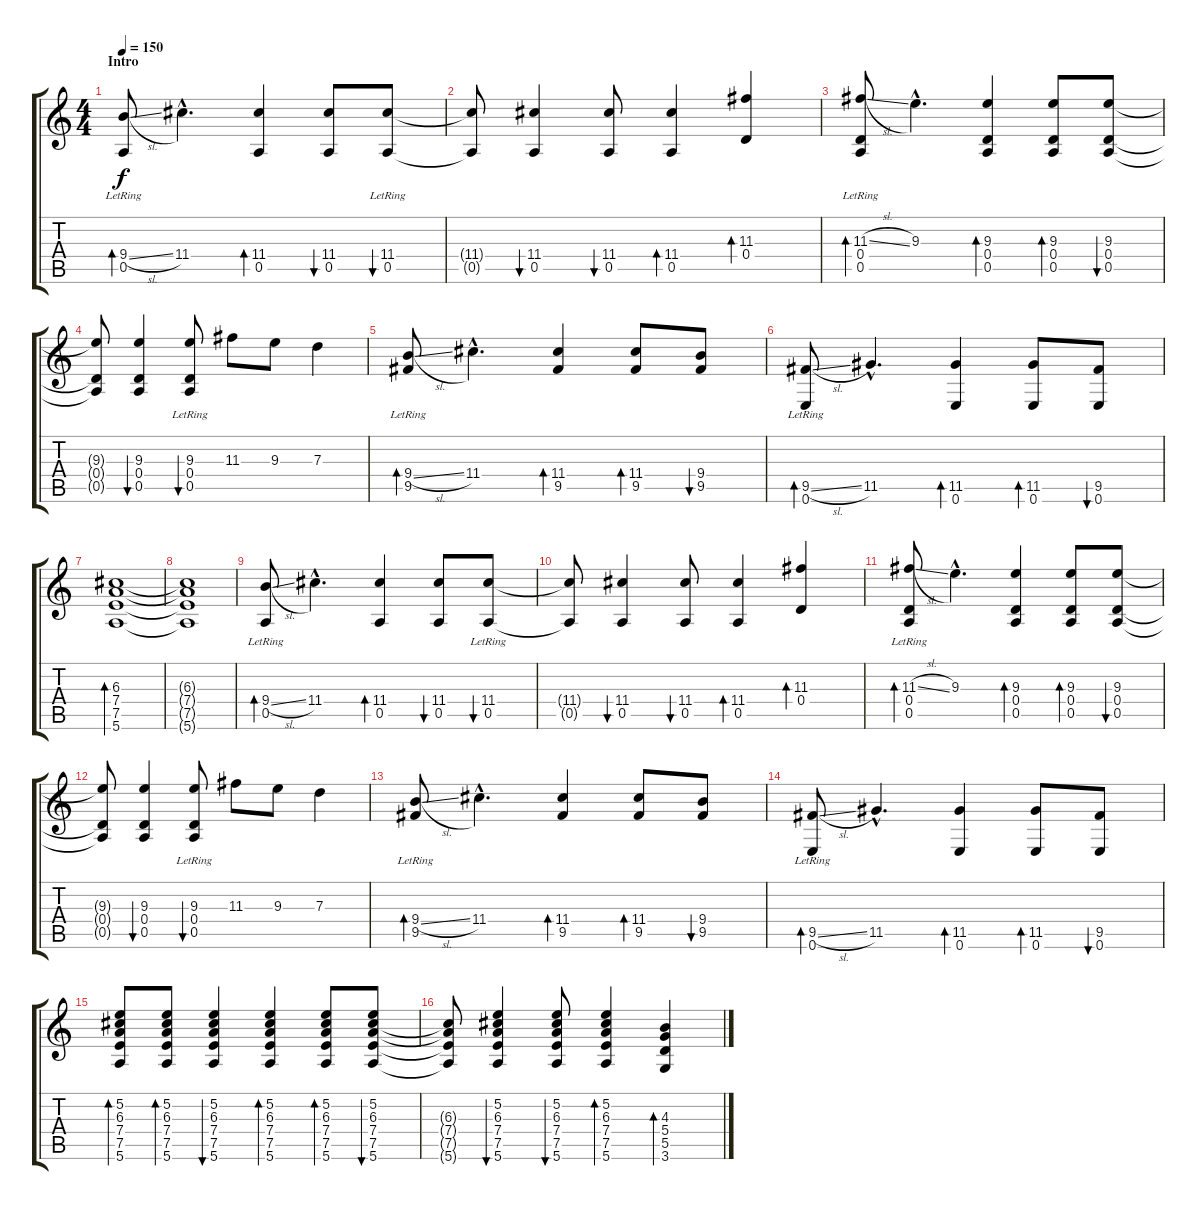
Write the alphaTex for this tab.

\track "" {instrument acousticguitarsteel}
\staff {score tabs}
\tuning (E4 B3 G3 D3 A2 E2) {hide}
\ts (4 4)
\section ("" "Intro")
\tempo 150
\clef g2
\ks c
(9.4{sl} 0.5{lr}).8{bd 60 dy f instrument acousticguitarsteel} 11.4{hac}.4{d} (11.4 0.5).4{bd 60} (11.4 0.5).8{bu 480} (11.4{lr} 0.5{lr}).8{bu 60} |
(11.4{t} 0.5{t}).8 (11.4 0.5).4{bu 60} (11.4 0.5).8{bu 60} (11.4 0.5).4{bd 60} (11.3 0.4).4{bd 60} |
(11.3{sl} 0.4{lr} 0.5{lr}).8{bd 60} 9.3{hac}.4{d} (9.3 0.4 0.5).4{bd 60} (9.3 0.4 0.5).8{bd 60} (9.3 0.4 0.5).8{bu 60} |
(9.3{t} 0.4{t} 0.5{t}).8 (9.3 0.4 0.5).4{bu 60} (9.3 0.4{lr} 0.5{lr}).8{bu 60} 11.3.8 9.3.8 7.3.4 |
(9.4{sl} 9.5{lr}).8{bd 60} 11.4{hac}.4{d} (11.4 9.5).4{bd 60} (11.4 9.5).8{bd 60} (9.4 9.5).8{bu 60} |
(9.5{sl} 0.6{lr}).8{bd 60} 11.5{hac}.4{d} (11.5 0.6).4{bd 60} (11.5 0.6).8{bd 60} (9.5 0.6).8{bu 60} |
(6.3 7.4 7.5 5.6).1{bd 480} |
(6.3{t} 7.4{t} 7.5{t} 5.6{t}).1 |
(9.4{sl} 0.5{lr}).8{bd 60} 11.4{hac}.4{d} (11.4 0.5).4{bd 60} (11.4 0.5).8{bu 480} (11.4{lr} 0.5{lr}).8{bu 60} |
(11.4{t} 0.5{t}).8 (11.4 0.5).4{bu 60} (11.4 0.5).8{bu 60} (11.4 0.5).4{bd 60} (11.3 0.4).4{bd 60} |
(11.3{sl} 0.4{lr} 0.5{lr}).8{bd 60} 9.3{hac}.4{d} (9.3 0.4 0.5).4{bd 60} (9.3 0.4 0.5).8{bd 60} (9.3 0.4 0.5).8{bu 60} |
(9.3{t} 0.4{t} 0.5{t}).8 (9.3 0.4 0.5).4{bu 60} (9.3 0.4{lr} 0.5{lr}).8{bu 60} 11.3.8 9.3.8 7.3.4 |
(9.4{sl} 9.5{lr}).8{bd 60} 11.4{hac}.4{d} (11.4 9.5).4{bd 60} (11.4 9.5).8{bd 60} (9.4 9.5).8{bu 60} |
(9.5{sl} 0.6{lr}).8{bd 60} 11.5{hac}.4{d} (11.5 0.6).4{bd 60} (11.5 0.6).8{bd 60} (9.5 0.6).8{bu 60} |
(5.2 6.3 7.4 7.5 5.6).8{bd 60} (5.2 6.3 7.4 7.5 5.6).8{bd 60} (5.2 6.3 7.4 7.5 5.6).4{bu 60} (5.2 6.3 7.4 7.5 5.6).4{bd 60} (5.2 6.3 7.4 7.5 5.6).8{bd 60} (5.2 6.3 7.4 7.5 5.6).8{bu 60} |
(6.3{t} 7.4{t} 7.5{t} 5.6{t}).8 (5.2 6.3 7.4 7.5 5.6).4{bu 60} (5.2 6.3 7.4 7.5 5.6).8{bu 60} (5.2 6.3 7.4 7.5 5.6).4{bd 60} (4.3 5.4 5.5 3.6).4{bd 60}
